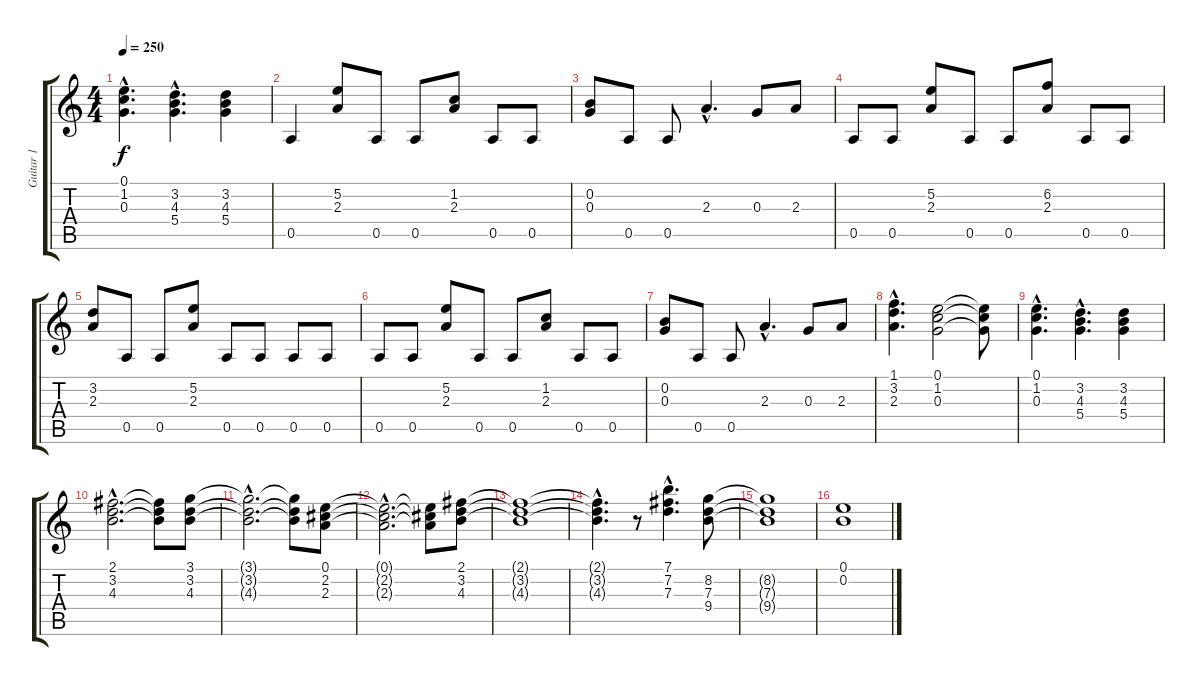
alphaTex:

\track ("Guitar 1" "Guitar 1") {instrument overdrivenguitar}
\staff {score tabs}
\tuning (E4 B3 G3 D3 A2 E2) {hide}
\ts (4 4)
\tempo 250
\clef g2
\ks c
(0.1{hac} 1.2{hac} 0.3{hac}).4{d dy f} (3.2{hac} 4.3{hac} 5.4{hac}).4{d} (3.2 4.3 5.4).4 |
0.5.4 (5.2 2.3).8 0.5.8 0.5.8 (1.2 2.3).8 0.5.8 0.5.8 |
(0.2 0.3).8 0.5.8 0.5.8 2.3{hac}.4{d} 0.3.8 2.3.8 |
0.5.8 0.5.8 (5.2 2.3).8 0.5.8 0.5.8 (6.2 2.3).8 0.5.8 0.5.8 |
(3.2 2.3).8 0.5.8 0.5.8 (5.2 2.3).8 0.5.8 0.5.8 0.5.8 0.5.8 |
0.5.8 0.5.8 (5.2 2.3).8 0.5.8 0.5.8 (1.2 2.3).8 0.5.8 0.5.8 |
(0.2 0.3).8 0.5.8 0.5.8 2.3{hac}.4{d} 0.3.8 2.3.8 |
(1.1{hac} 3.2{hac} 2.3{hac}).4{d} (0.1 1.2 0.3).2 (0.1{t} 1.2{t} 0.3{t}).8 |
(0.1{hac} 1.2{hac} 0.3{hac}).4{d} (3.2{hac} 4.3{hac} 5.4{hac}).4{d} (3.2 4.3 5.4).4 |
(2.1{hac} 3.2{hac} 4.3{hac}).2{d} (2.1{t} 3.2{t} 4.3{t}).8 (3.1 3.2 4.3).8 |
(3.1{hac t} 3.2{hac t} 4.3{hac t}).2{d} (3.1{t} 3.2{t} 4.3{t}).8 (0.1 2.2 2.3).8 |
(0.1{hac t} 2.2{hac t} 2.3{hac t}).2{d} (0.1{t} 2.2{t} 2.3{t}).8 (2.1 3.2 4.3).8 |
(2.1{t} 3.2{t} 4.3{t}).1 |
(2.1{hac t} 3.2{hac t} 4.3{hac t}).4{d} r.8 (7.1{hac} 7.2{hac} 7.3{hac}).4{d} (8.2 7.3 9.4).8 |
(8.2{t} 7.3{t} 9.4{t}).1 |
(0.1 0.2).1
